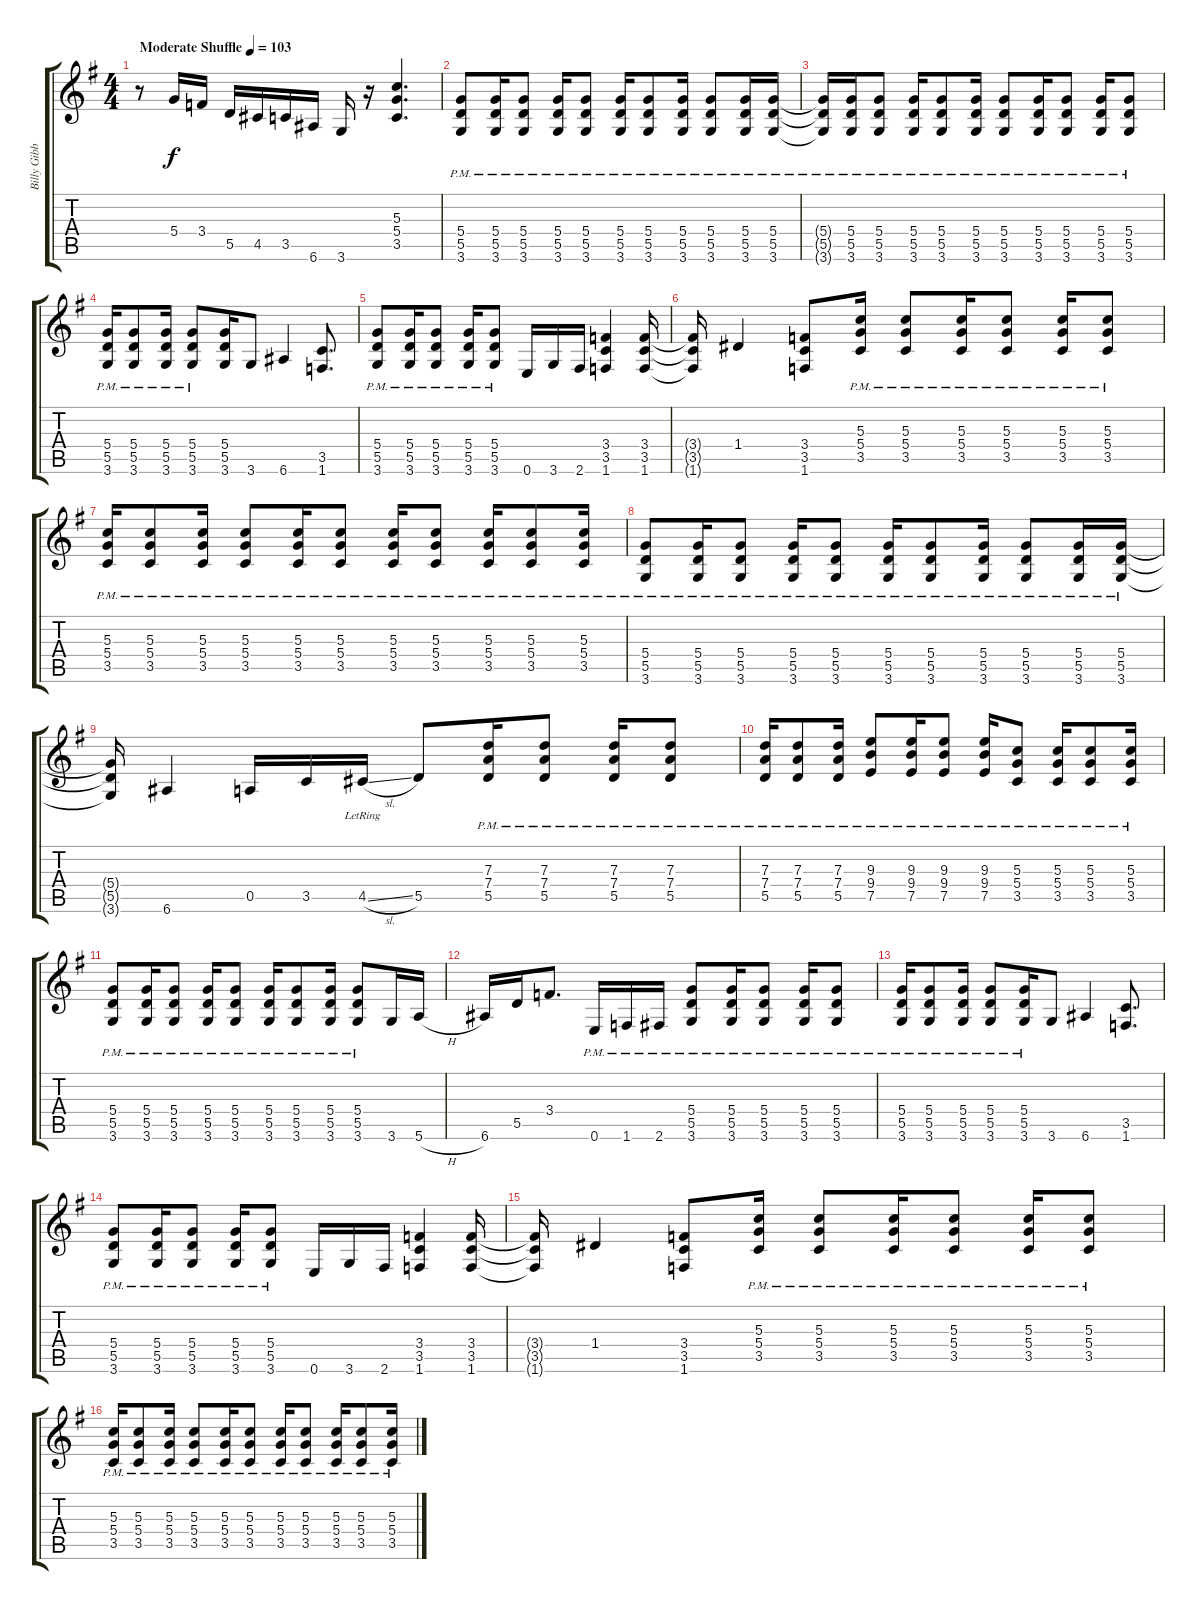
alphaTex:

\track ("Billy Gibbons Guitar II" "Billy Gibb") {instrument overdrivenguitar}
\staff {score tabs}
\tuning (E4 B3 G3 D3 A2 E2) {hide}
\ts (4 4)
\tempo (103 "Moderate Shuffle")
\clef g2
\ks g
r.8{dy f instrument overdrivenguitar} 5.4.16 3.4.16 5.5.16 4.5.16 3.5.16 6.6.16 3.6.16 r.16 (5.3 5.4 3.5).4{d} |
(5.4{pm} 5.5{pm} 3.6{pm}).8 (5.4{pm} 5.5{pm} 3.6{pm}).16 (5.4{pm} 5.5{pm} 3.6{pm}).8 (5.4{pm} 5.5{pm} 3.6{pm}).16 (5.4{pm} 5.5{pm} 3.6{pm}).8 (5.4{pm} 5.5{pm} 3.6{pm}).16 (5.4{pm} 5.5{pm} 3.6{pm}).8 (5.4{pm} 5.5{pm} 3.6{pm}).16 (5.4{pm} 5.5{pm} 3.6{pm}).8 (5.4{pm} 5.5{pm} 3.6{pm}).16 (5.4{pm} 5.5{pm} 3.6{pm}).16 |
(5.4{pm t} 5.5{pm t} 3.6{pm t}).16 (5.4{pm} 5.5{pm} 3.6{pm}).16 (5.4{pm} 5.5{pm} 3.6{pm}).8 (5.4{pm} 5.5{pm} 3.6{pm}).16 (5.4{pm} 5.5{pm} 3.6{pm}).8 (5.4{pm} 5.5{pm} 3.6{pm}).16 (5.4{pm} 5.5{pm} 3.6{pm}).8 (5.4{pm} 5.5{pm} 3.6{pm}).16 (5.4{pm} 5.5{pm} 3.6{pm}).8 (5.4{pm} 5.5{pm} 3.6{pm}).16 (5.4{pm} 5.5{pm} 3.6{pm}).8 |
(5.4{pm} 5.5{pm} 3.6{pm}).16 (5.4{pm} 5.5{pm} 3.6{pm}).8 (5.4{pm} 5.5{pm} 3.6{pm}).16 (5.4{pm} 5.5{pm} 3.6{pm}).8 (5.4 5.5 3.6).16 3.6.8 6.6.4 (3.5 1.6).8{d} |
(5.4{pm} 5.5{pm} 3.6{pm}).8 (5.4{pm} 5.5{pm} 3.6{pm}).16 (5.4{pm} 5.5{pm} 3.6{pm}).8 (5.4{pm} 5.5{pm} 3.6{pm}).16 (5.4{pm} 5.5{pm} 3.6{pm}).8 0.6.16 3.6.16 2.6.16 (3.4 3.5 1.6).4 (3.4 3.5 1.6).16 |
(3.4{t} 3.5{t} 1.6{t}).16 1.4.4 (3.4 3.5 1.6).8 (5.3{pm} 5.4{pm} 3.5{pm}).16 (5.3{pm} 5.4{pm} 3.5{pm}).8 (5.3{pm} 5.4{pm} 3.5{pm}).16 (5.3{pm} 5.4{pm} 3.5{pm}).8 (5.3{pm} 5.4{pm} 3.5{pm}).16 (5.3{pm} 5.4{pm} 3.5{pm}).8 |
(5.3{pm} 5.4{pm} 3.5{pm}).16 (5.3{pm} 5.4{pm} 3.5{pm}).8 (5.3{pm} 5.4{pm} 3.5{pm}).16 (5.3{pm} 5.4{pm} 3.5{pm}).8 (5.3{pm} 5.4{pm} 3.5{pm}).16 (5.3{pm} 5.4{pm} 3.5{pm}).8 (5.3{pm} 5.4{pm} 3.5{pm}).16 (5.3{pm} 5.4{pm} 3.5{pm}).8 (5.3{pm} 5.4{pm} 3.5{pm}).16 (5.3{pm} 5.4{pm} 3.5{pm}).8 (5.3{pm} 5.4{pm} 3.5{pm}).16 |
(5.4{pm} 5.5{pm} 3.6{pm}).8 (5.4{pm} 5.5{pm} 3.6{pm}).16 (5.4{pm} 5.5{pm} 3.6{pm}).8 (5.4{pm} 5.5{pm} 3.6{pm}).16 (5.4{pm} 5.5{pm} 3.6{pm}).8 (5.4{pm} 5.5{pm} 3.6{pm}).16 (5.4{pm} 5.5{pm} 3.6{pm}).8 (5.4{pm} 5.5{pm} 3.6{pm}).16 (5.4{pm} 5.5{pm} 3.6{pm}).8 (5.4{pm} 5.5{pm} 3.6{pm}).16 (5.4{pm} 5.5{pm} 3.6{pm}).16 |
(5.4{t} 5.5{t} 3.6{t}).16 6.6.4 0.5.16 3.5.16 4.5{sl lr}.16 5.5.8 (7.3{pm} 7.4{pm} 5.5{pm}).16 (7.3{pm} 7.4{pm} 5.5{pm}).8 (7.3{pm} 7.4{pm} 5.5{pm}).16 (7.3{pm} 7.4{pm} 5.5{pm}).8 |
(7.3{pm} 7.4{pm} 5.5{pm}).16 (7.3{pm} 7.4{pm} 5.5{pm}).8 (7.3{pm} 7.4{pm} 5.5{pm}).16 (9.3{pm} 9.4{pm} 7.5{pm}).8 (9.3{pm} 9.4{pm} 7.5{pm}).16 (9.3{pm} 9.4{pm} 7.5{pm}).8 (9.3 9.4 7.5{pm}).16 (5.3{pm} 5.4{pm} 3.5{pm}).8 (5.3{pm} 5.4{pm} 3.5{pm}).16 (5.3{pm} 5.4{pm} 3.5{pm}).8 (5.3{pm} 5.4{pm} 3.5{pm}).16 |
(5.4{pm} 5.5{pm} 3.6{pm}).8 (5.4{pm} 5.5{pm} 3.6{pm}).16 (5.4{pm} 5.5{pm} 3.6{pm}).8 (5.4{pm} 5.5{pm} 3.6{pm}).16 (5.4{pm} 5.5{pm} 3.6{pm}).8 (5.4{pm} 5.5{pm} 3.6{pm}).16 (5.4{pm} 5.5{pm} 3.6{pm}).8 (5.4{pm} 5.5{pm} 3.6{pm}).16 (5.4{pm} 5.5{pm} 3.6{pm}).8 3.6.16 5.6{h}.16 |
6.6.16 5.5.16 3.4.8{d} 0.6{pm}.16 1.6{pm}.16 2.6{pm}.16 (5.4{pm} 5.5{pm} 3.6{pm}).8 (5.4{pm} 5.5{pm} 3.6{pm}).16 (5.4{pm} 5.5{pm} 3.6{pm}).8 (5.4{pm} 5.5{pm} 3.6{pm}).16 (5.4{pm} 5.5{pm} 3.6{pm}).8 |
(5.4{pm} 5.5{pm} 3.6{pm}).16 (5.4{pm} 5.5{pm} 3.6{pm}).8 (5.4{pm} 5.5{pm} 3.6{pm}).16 (5.4{pm} 5.5{pm} 3.6{pm}).8 (5.4{pm} 5.5{pm} 3.6{pm}).16 3.6.8 6.6.4 (3.5 1.6).8{d} |
(5.4{pm} 5.5{pm} 3.6{pm}).8 (5.4{pm} 5.5{pm} 3.6{pm}).16 (5.4{pm} 5.5{pm} 3.6{pm}).8 (5.4{pm} 5.5{pm} 3.6{pm}).16 (5.4{pm} 5.5{pm} 3.6{pm}).8 0.6.16 3.6.16 2.6.16 (3.4 3.5 1.6).4 (3.4 3.5 1.6).16 |
(3.4{t} 3.5{t} 1.6{t}).16 1.4.4 (3.4 3.5 1.6).8 (5.3{pm} 5.4{pm} 3.5{pm}).16 (5.3{pm} 5.4{pm} 3.5{pm}).8 (5.3{pm} 5.4{pm} 3.5{pm}).16 (5.3{pm} 5.4{pm} 3.5{pm}).8 (5.3{pm} 5.4{pm} 3.5{pm}).16 (5.3{pm} 5.4{pm} 3.5{pm}).8 |
(5.3{pm} 5.4{pm} 3.5{pm}).16 (5.3{pm} 5.4{pm} 3.5{pm}).8 (5.3{pm} 5.4{pm} 3.5{pm}).16 (5.3{pm} 5.4{pm} 3.5{pm}).8 (5.3{pm} 5.4{pm} 3.5{pm}).16 (5.3{pm} 5.4{pm} 3.5{pm}).8 (5.3{pm} 5.4{pm} 3.5{pm}).16 (5.3{pm} 5.4{pm} 3.5{pm}).8 (5.3{pm} 5.4{pm} 3.5{pm}).16 (5.3{pm} 5.4{pm} 3.5{pm}).8 (5.3{pm} 5.4{pm} 3.5{pm}).16
